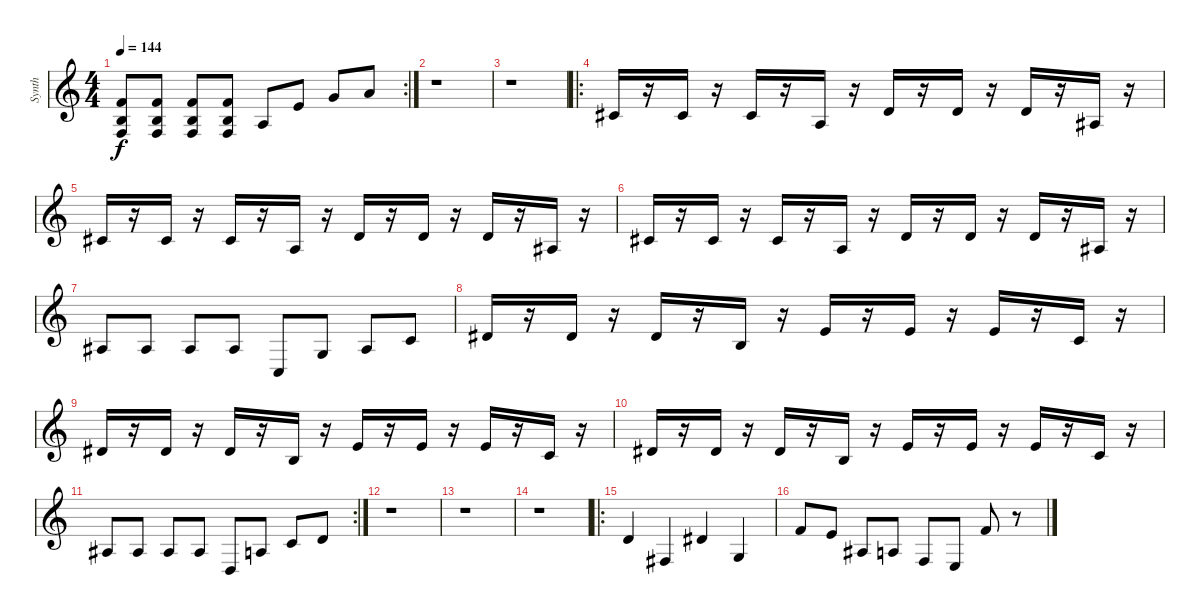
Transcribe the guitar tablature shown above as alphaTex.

\track ("Synth" "Synth") {instrument acousticgrandpiano}
\staff {score}
\tuning (D4 A3 F3 C3 G2 D2) {hide}
\rc 2
\ts (4 4)
\tempo 144
\clef g2
\ks c
(3.1 2.2 0.3).8{dy f} (3.1 2.2 0.3).8 (3.1 2.2 0.3).8 (3.1 2.2 0.3).8 0.2.8 2.1.8 5.1.8 7.1.8 |
r.1 |
r.1 |
\ro
4.2.16 r.16 4.2.16 r.16 4.2.16 r.16 4.3.16 r.16 0.1.16 r.16 0.1.16 r.16 0.1.16 r.16 1.2.16 r.16 |
4.2.16 r.16 4.2.16 r.16 4.2.16 r.16 4.3.16 r.16 0.1.16 r.16 0.1.16 r.16 0.1.16 r.16 1.2.16 r.16 |
4.2.16 r.16 4.2.16 r.16 4.2.16 r.16 4.3.16 r.16 0.1.16 r.16 0.1.16 r.16 0.1.16 r.16 1.2.16 r.16 |
1.2.8 1.2.8 1.2.8 1.2.8 0.4.8 2.3.8 1.2.8 3.2.8 |
1.1.16 r.16 1.1.16 r.16 1.1.16 r.16 2.2.16 r.16 2.1.16 r.16 2.1.16 r.16 2.1.16 r.16 3.2.16 r.16 |
1.1.16 r.16 1.1.16 r.16 1.1.16 r.16 2.2.16 r.16 2.1.16 r.16 2.1.16 r.16 2.1.16 r.16 3.2.16 r.16 |
1.1.16 r.16 1.1.16 r.16 1.1.16 r.16 2.2.16 r.16 2.1.16 r.16 2.1.16 r.16 2.1.16 r.16 3.2.16 r.16 |
\rc 2
1.2.8 1.2.8 1.2.8 1.2.8 2.4.8 0.2.8 3.2.8 0.1.8 |
r.1 |
r.1 |
r.1 |
\ro
0.1.4 1.3.4 1.1.4 2.3.4 |
3.1.8 2.1.8 1.2.8 0.2.8 0.3.8 4.4.8 3.1.8 r.8
